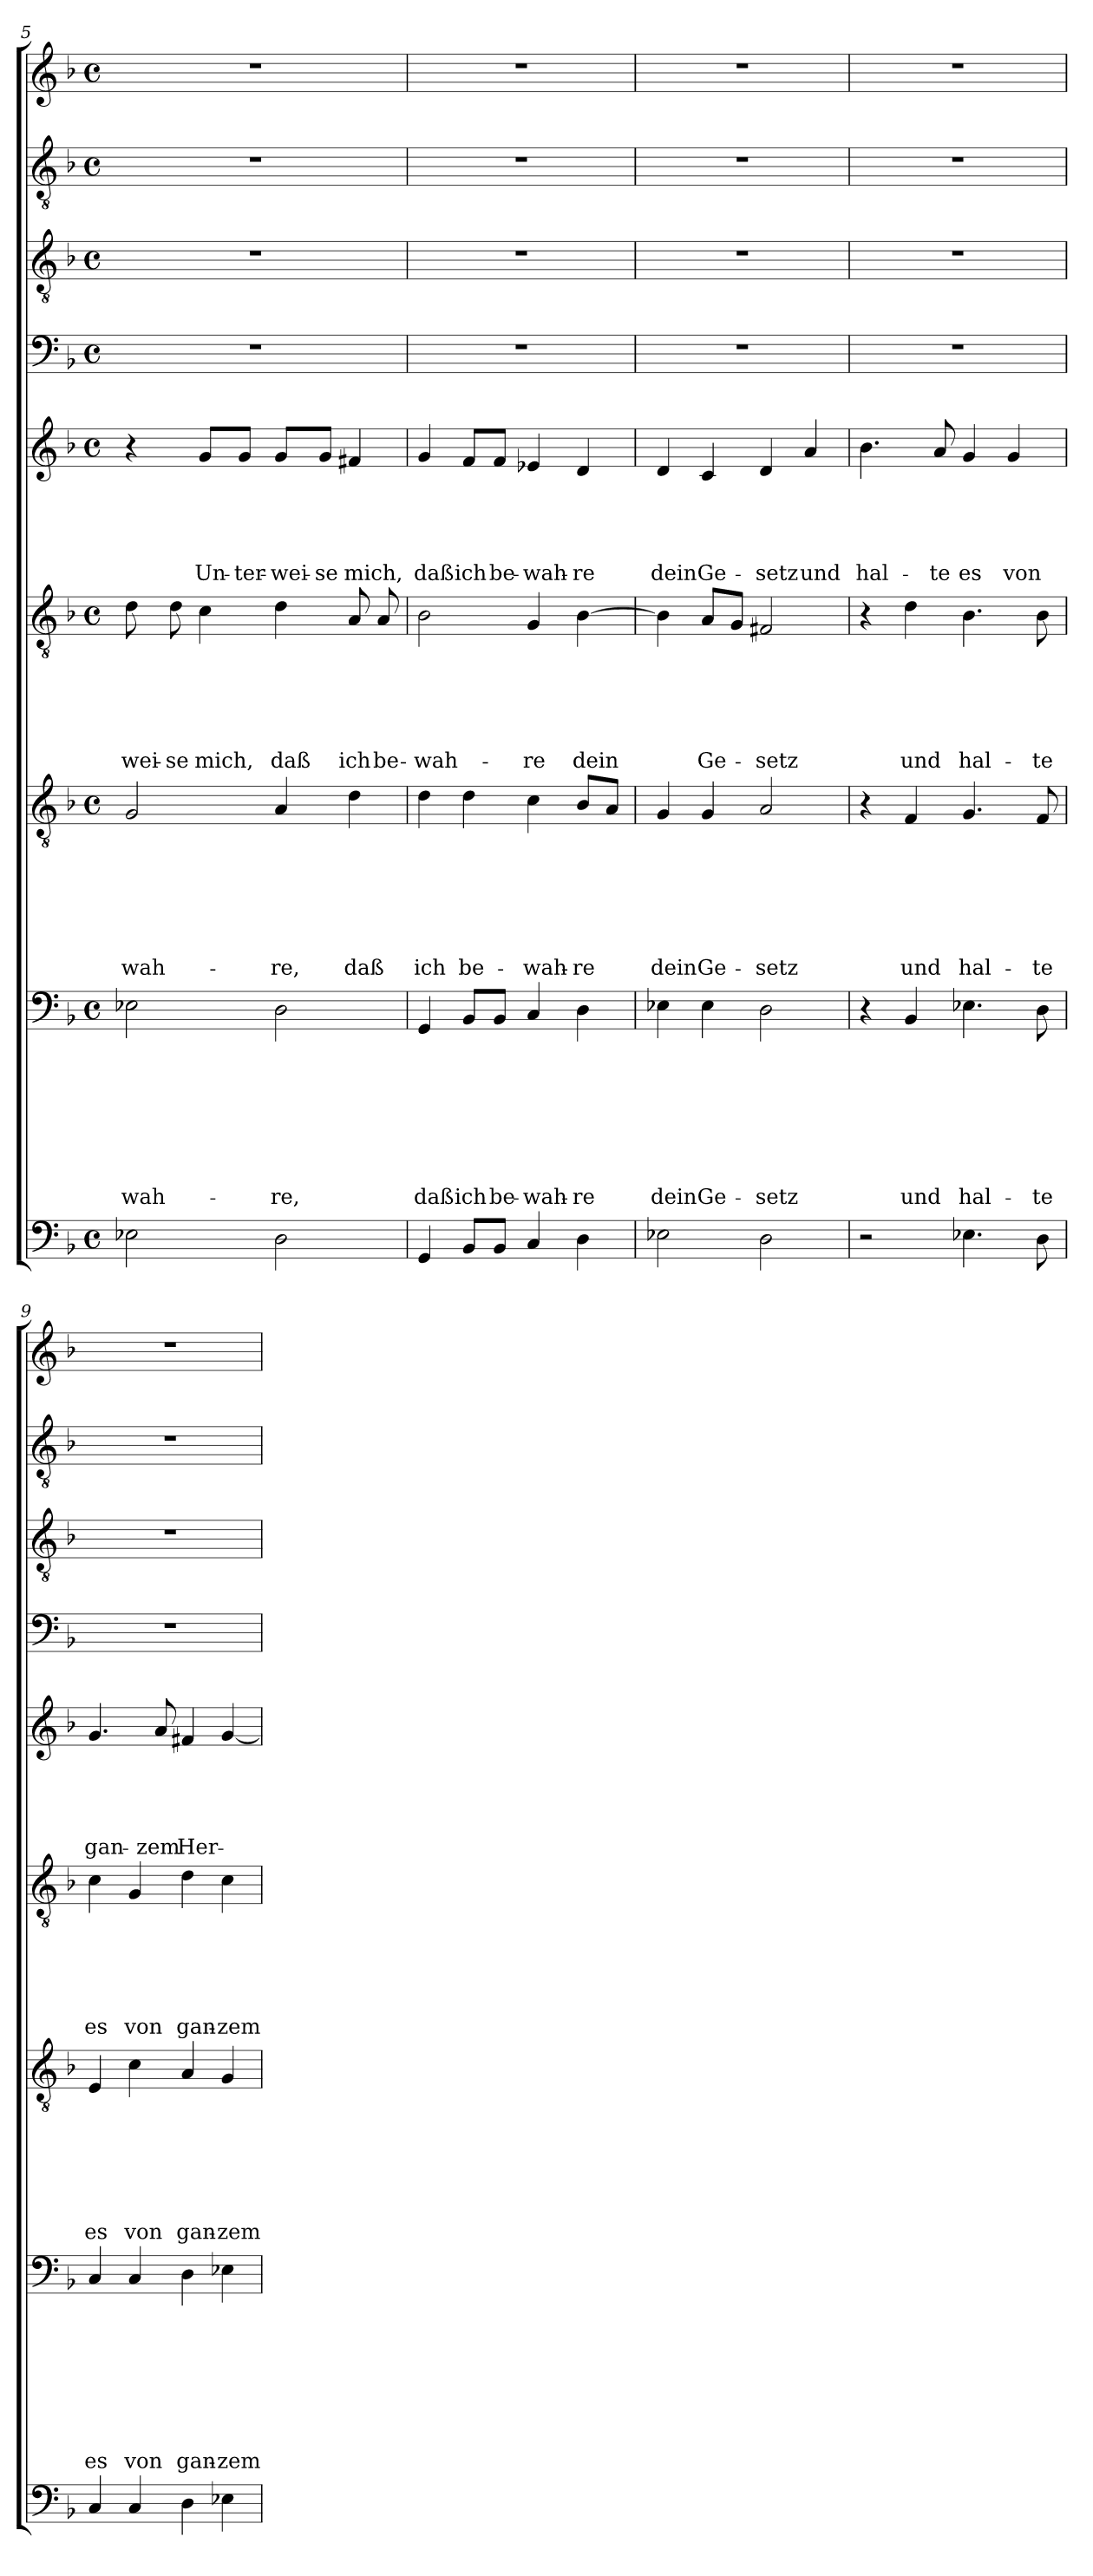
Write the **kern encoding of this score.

**kern	**kern	**text	**text	**text	**text	**text	**text	**text	**text	**kern	**text	**text	**text	**text	**text	**text	**text	**kern	**text	**text	**text	**text	**text	**text	**kern	**text	**text	**text	**text	**text	**kern	**kern	**kern	**kern
*part9	*part8	*part8	*part8	*part8	*part8	*part8	*part8	*part8	*part8	*part7	*part7	*part7	*part7	*part7	*part7	*part7	*part7	*part6	*part6	*part6	*part6	*part6	*part6	*part6	*part5	*part5	*part5	*part5	*part5	*part5	*part4	*part3	*part2	*part1
*staff9	*staff8	*staff8	*staff8	*staff8	*staff8	*staff8	*staff8	*staff8	*staff8	*staff7	*staff7	*staff7	*staff7	*staff7	*staff7	*staff7	*staff7	*staff6	*staff6	*staff6	*staff6	*staff6	*staff6	*staff6	*staff5	*staff5	*staff5	*staff5	*staff5	*staff5	*staff4	*staff3	*staff2	*staff1
*clefF4	*clefF4	*	*	*	*	*	*	*	*	*clefGv2	*	*	*	*	*	*	*	*clefGv2	*	*	*	*	*	*	*clefG2	*	*	*	*	*	*clefF4	*clefGv2	*clefGv2	*clefG2
*k[b-]	*k[b-]	*	*	*	*	*	*	*	*	*k[b-]	*	*	*	*	*	*	*	*k[b-]	*	*	*	*	*	*	*k[b-]	*	*	*	*	*	*k[b-]	*k[b-]	*k[b-]	*k[b-]
*F:	*F:	*	*	*	*	*	*	*	*	*F:	*	*	*	*	*	*	*	*F:	*	*	*	*	*	*	*F:	*	*	*	*	*	*F:	*F:	*F:	*F:
*M4/4	*M4/4	*	*	*	*	*	*	*	*	*M4/4	*	*	*	*	*	*	*	*M4/4	*	*	*	*	*	*	*M4/4	*	*	*	*	*	*M4/4	*M4/4	*M4/4	*M4/4
*met(c)	*met(c)	*	*	*	*	*	*	*	*	*met(c)	*	*	*	*	*	*	*	*met(c)	*	*	*	*	*	*	*met(c)	*	*	*	*	*	*met(c)	*met(c)	*met(c)	*met(c)
=5	=5	=5	=5	=5	=5	=5	=5	=5	=5	=5	=5	=5	=5	=5	=5	=5	=5	=5	=5	=5	=5	=5	=5	=5	=5	=5	=5	=5	=5	=5	=5	=5	=5	=5
!	!	!	!	!	!	!	!	!	!LO:LY:b	!	!	!	!	!	!	!	!LO:LY:b	!	!	!	!	!	!	!LO:LY:b	!	!	!	!	!	!	!	!	!	!
2E-X\	2E-X\	.	.	.	.	.	.	.	-wah-	2G/	.	.	.	.	.	.	-wah-	8d\	.	.	.	.	.	-wei-	4r	.	.	.	.	.	1r	1r	1r	1r
!	!	!	!	!	!	!	!	!	!	!	!	!	!	!	!	!	!	!	!	!	!	!	!	!LO:LY:b	!	!	!	!	!	!	!	!	!	!
.	.	.	.	.	.	.	.	.	.	.	.	.	.	.	.	.	.	8d\	.	.	.	.	.	-se	.	.	.	.	.	.	.	.	.	.
!	!	!	!	!	!	!	!	!	!	!	!	!	!	!	!	!	!	!	!	!	!	!	!	!LO:LY:b	!	!	!	!	!	!LO:LY:b	!	!	!	!
.	.	.	.	.	.	.	.	.	.	.	.	.	.	.	.	.	.	4c\	.	.	.	.	.	mich,	8g/L	.	.	.	.	Un-	.	.	.	.
!	!	!	!	!	!	!	!	!	!	!	!	!	!	!	!	!	!	!	!	!	!	!	!	!	!	!	!	!	!	!LO:LY:b	!	!	!	!
.	.	.	.	.	.	.	.	.	.	.	.	.	.	.	.	.	.	.	.	.	.	.	.	.	8g/J	.	.	.	.	-ter-	.	.	.	.
!	!	!	!	!	!	!	!	!	!LO:LY:b	!	!	!	!	!	!	!	!LO:LY:b	!	!	!	!	!	!	!LO:LY:b	!	!	!	!	!	!LO:LY:b	!	!	!	!
2D\	2D\	.	.	.	.	.	.	.	-re,	4A/	.	.	.	.	.	.	-re,	4d\	.	.	.	.	.	daß	8g/L	.	.	.	.	-wei-	.	.	.	.
!	!	!	!	!	!	!	!	!	!	!	!	!	!	!	!	!	!	!	!	!	!	!	!	!	!	!	!	!	!	!LO:LY:b	!	!	!	!
.	.	.	.	.	.	.	.	.	.	.	.	.	.	.	.	.	.	.	.	.	.	.	.	.	8g/J	.	.	.	.	-se	.	.	.	.
!	!	!	!	!	!	!	!	!	!	!	!	!	!	!	!	!	!LO:LY:b	!	!	!	!	!	!	!LO:LY:b	!	!	!	!	!	!LO:LY:b	!	!	!	!
.	.	.	.	.	.	.	.	.	.	4d\	.	.	.	.	.	.	daß	8A/	.	.	.	.	.	ich	4f#X/	.	.	.	.	mich,	.	.	.	.
!	!	!	!	!	!	!	!	!	!	!	!	!	!	!	!	!	!	!	!	!	!	!	!	!LO:LY:b	!	!	!	!	!	!	!	!	!	!
.	.	.	.	.	.	.	.	.	.	.	.	.	.	.	.	.	.	8A/	.	.	.	.	.	be-	.	.	.	.	.	.	.	.	.	.
=6	=6	=6	=6	=6	=6	=6	=6	=6	=6	=6	=6	=6	=6	=6	=6	=6	=6	=6	=6	=6	=6	=6	=6	=6	=6	=6	=6	=6	=6	=6	=6	=6	=6	=6
!	!	!	!	!	!	!	!	!	!LO:LY:b	!	!	!	!	!	!	!	!LO:LY:b	!	!	!	!	!	!	!LO:LY:b	!	!	!	!	!	!LO:LY:b	!	!	!	!
4GG/	4GG/	.	.	.	.	.	.	.	daß	4d\	.	.	.	.	.	.	ich	2B-\	.	.	.	.	.	-wah-	4g/	.	.	.	.	daß	1r	1r	1r	1r
!	!	!	!	!	!	!	!	!	!LO:LY:b	!	!	!	!	!	!	!	!LO:LY:b	!	!	!	!	!	!	!	!	!	!	!	!	!LO:LY:b	!	!	!	!
8BB-/L	8BB-/L	.	.	.	.	.	.	.	ich	4d\	.	.	.	.	.	.	be-	.	.	.	.	.	.	.	8f/L	.	.	.	.	ich	.	.	.	.
!	!	!	!	!	!	!	!	!	!LO:LY:b	!	!	!	!	!	!	!	!	!	!	!	!	!	!	!	!	!	!	!	!	!LO:LY:b	!	!	!	!
8BB-/J	8BB-/J	.	.	.	.	.	.	.	be-	.	.	.	.	.	.	.	.	.	.	.	.	.	.	.	8f/J	.	.	.	.	be-	.	.	.	.
!	!	!	!	!	!	!	!	!	!LO:LY:b	!	!	!	!	!	!	!	!LO:LY:b	!	!	!	!	!	!	!LO:LY:b	!	!	!	!	!	!LO:LY:b	!	!	!	!
4C/	4C/	.	.	.	.	.	.	.	-wah-	4c\	.	.	.	.	.	.	-wah-	4G/	.	.	.	.	.	-re	4e-X/	.	.	.	.	-wah-	.	.	.	.
!	!	!	!	!	!	!	!	!	!LO:LY:b	!	!	!	!	!	!	!	!LO:LY:b	!	!	!	!	!	!	!LO:LY:b	!	!	!	!	!	!LO:LY:b	!	!	!	!
4D\	4D\	.	.	.	.	.	.	.	-re	8B-/L	.	.	.	.	.	.	-re	[4B-\	.	.	.	.	.	dein	4d/	.	.	.	.	-re	.	.	.	.
.	.	.	.	.	.	.	.	.	.	8A/J	.	.	.	.	.	.	.	.	.	.	.	.	.	.	.	.	.	.	.	.	.	.	.	.
=7	=7	=7	=7	=7	=7	=7	=7	=7	=7	=7	=7	=7	=7	=7	=7	=7	=7	=7	=7	=7	=7	=7	=7	=7	=7	=7	=7	=7	=7	=7	=7	=7	=7	=7
!	!	!	!	!	!	!	!	!	!LO:LY:b	!	!	!	!	!	!	!	!LO:LY:b	!	!	!	!	!	!	!	!	!	!	!	!	!LO:LY:b	!	!	!	!
2E-X\	4E-X\	.	.	.	.	.	.	.	dein	4G/	.	.	.	.	.	.	dein	4B-\]	.	.	.	.	.	.	4d/	.	.	.	.	dein	1r	1r	1r	1r
!	!	!	!	!	!	!	!	!	!LO:LY:b	!	!	!	!	!	!	!	!LO:LY:b	!	!	!	!	!	!	!LO:LY:b	!	!	!	!	!	!LO:LY:b	!	!	!	!
.	4E-\	.	.	.	.	.	.	.	Ge-	4G/	.	.	.	.	.	.	Ge-	8A/L	.	.	.	.	.	Ge-	4c/	.	.	.	.	Ge-	.	.	.	.
.	.	.	.	.	.	.	.	.	.	.	.	.	.	.	.	.	.	8G/J	.	.	.	.	.	.	.	.	.	.	.	.	.	.	.	.
!	!	!	!	!	!	!	!	!	!LO:LY:b	!	!	!	!	!	!	!	!LO:LY:b	!	!	!	!	!	!	!LO:LY:b	!	!	!	!	!	!LO:LY:b	!	!	!	!
2D\	2D\	.	.	.	.	.	.	.	-setz	2A/	.	.	.	.	.	.	-setz	2F#X/	.	.	.	.	.	-setz	4d/	.	.	.	.	-setz	.	.	.	.
!	!	!	!	!	!	!	!	!	!	!	!	!	!	!	!	!	!	!	!	!	!	!	!	!	!	!	!	!	!	!LO:LY:b	!	!	!	!
.	.	.	.	.	.	.	.	.	.	.	.	.	.	.	.	.	.	.	.	.	.	.	.	.	4a/	.	.	.	.	und	.	.	.	.
=8	=8	=8	=8	=8	=8	=8	=8	=8	=8	=8	=8	=8	=8	=8	=8	=8	=8	=8	=8	=8	=8	=8	=8	=8	=8	=8	=8	=8	=8	=8	=8	=8	=8	=8
!	!	!	!	!	!	!	!	!	!	!	!	!	!	!	!	!	!	!	!	!	!	!	!	!	!	!	!	!	!	!LO:LY:b	!	!	!	!
2r	4r	.	.	.	.	.	.	.	.	4r	.	.	.	.	.	.	.	4r	.	.	.	.	.	.	4.b-\	.	.	.	.	hal-	1r	1r	1r	1r
!	!	!	!	!	!	!	!	!	!LO:LY:b	!	!	!	!	!	!	!	!LO:LY:b	!	!	!	!	!	!	!LO:LY:b	!	!	!	!	!	!	!	!	!	!
.	4BB-/	.	.	.	.	.	.	.	und	4F/	.	.	.	.	.	.	und	4d\	.	.	.	.	.	und	.	.	.	.	.	.	.	.	.	.
!	!	!	!	!	!	!	!	!	!	!	!	!	!	!	!	!	!	!	!	!	!	!	!	!	!	!	!	!	!	!LO:LY:b	!	!	!	!
.	.	.	.	.	.	.	.	.	.	.	.	.	.	.	.	.	.	.	.	.	.	.	.	.	8a/	.	.	.	.	-te	.	.	.	.
!	!	!	!	!	!	!	!	!	!LO:LY:b	!	!	!	!	!	!	!	!LO:LY:b	!	!	!	!	!	!	!LO:LY:b	!	!	!	!	!	!LO:LY:b	!	!	!	!
4.E-X\	4.E-X\	.	.	.	.	.	.	.	hal-	4.G/	.	.	.	.	.	.	hal-	4.B-\	.	.	.	.	.	hal-	4g/	.	.	.	.	es	.	.	.	.
!	!	!	!	!	!	!	!	!	!	!	!	!	!	!	!	!	!	!	!	!	!	!	!	!	!	!	!	!	!	!LO:LY:b	!	!	!	!
.	.	.	.	.	.	.	.	.	.	.	.	.	.	.	.	.	.	.	.	.	.	.	.	.	4g/	.	.	.	.	von	.	.	.	.
!	!	!	!	!	!	!	!	!	!LO:LY:b	!	!	!	!	!	!	!	!LO:LY:b	!	!	!	!	!	!	!LO:LY:b	!	!	!	!	!	!	!	!	!	!
8D\	8D\	.	.	.	.	.	.	.	-te	8F/	.	.	.	.	.	.	-te	8B-\	.	.	.	.	.	-te	.	.	.	.	.	.	.	.	.	.
!!LO:PB:g=z
=9	=9	=9	=9	=9	=9	=9	=9	=9	=9	=9	=9	=9	=9	=9	=9	=9	=9	=9	=9	=9	=9	=9	=9	=9	=9	=9	=9	=9	=9	=9	=9	=9	=9	=9
!	!	!	!	!	!	!	!	!	!LO:LY:b	!	!	!	!	!	!	!	!LO:LY:b	!	!	!	!	!	!	!LO:LY:b	!	!	!	!	!	!LO:LY:b	!	!	!	!
4C/	4C/	.	.	.	.	.	.	.	es	4E/	.	.	.	.	.	.	es	4c\	.	.	.	.	.	es	4.g/	.	.	.	.	gan-	1r	1r	1r	1r
!	!	!	!	!	!	!	!	!	!LO:LY:b	!	!	!	!	!	!	!	!LO:LY:b	!	!	!	!	!	!	!LO:LY:b	!	!	!	!	!	!	!	!	!	!
4C/	4C/	.	.	.	.	.	.	.	von	4c\	.	.	.	.	.	.	von	4G/	.	.	.	.	.	von	.	.	.	.	.	.	.	.	.	.
!	!	!	!	!	!	!	!	!	!	!	!	!	!	!	!	!	!	!	!	!	!	!	!	!	!	!	!	!	!	!LO:LY:b	!	!	!	!
.	.	.	.	.	.	.	.	.	.	.	.	.	.	.	.	.	.	.	.	.	.	.	.	.	8a/	.	.	.	.	-zem	.	.	.	.
!	!	!	!	!	!	!	!	!	!LO:LY:b	!	!	!	!	!	!	!	!LO:LY:b	!	!	!	!	!	!	!LO:LY:b	!	!	!	!	!	!LO:LY:b	!	!	!	!
4D\	4D\	.	.	.	.	.	.	.	gan-	4A/	.	.	.	.	.	.	gan-	4d\	.	.	.	.	.	gan-	4f#X/	.	.	.	.	Her-	.	.	.	.
!	!	!	!	!	!	!	!	!	!LO:LY:b	!	!	!	!	!	!	!	!LO:LY:b	!	!	!	!	!	!	!LO:LY:b	!	!	!	!	!	!	!	!	!	!
4E-X\	4E-X\	.	.	.	.	.	.	.	-zem	4G/	.	.	.	.	.	.	-zem	4c\	.	.	.	.	.	-zem	[4g/	.	.	.	.	.	.	.	.	.
=	=	=	=	=	=	=	=	=	=	=	=	=	=	=	=	=	=	=	=	=	=	=	=	=	=	=	=	=	=	=	=	=	=	=
*-	*-	*-	*-	*-	*-	*-	*-	*-	*-	*-	*-	*-	*-	*-	*-	*-	*-	*-	*-	*-	*-	*-	*-	*-	*-	*-	*-	*-	*-	*-	*-	*-	*-	*-
